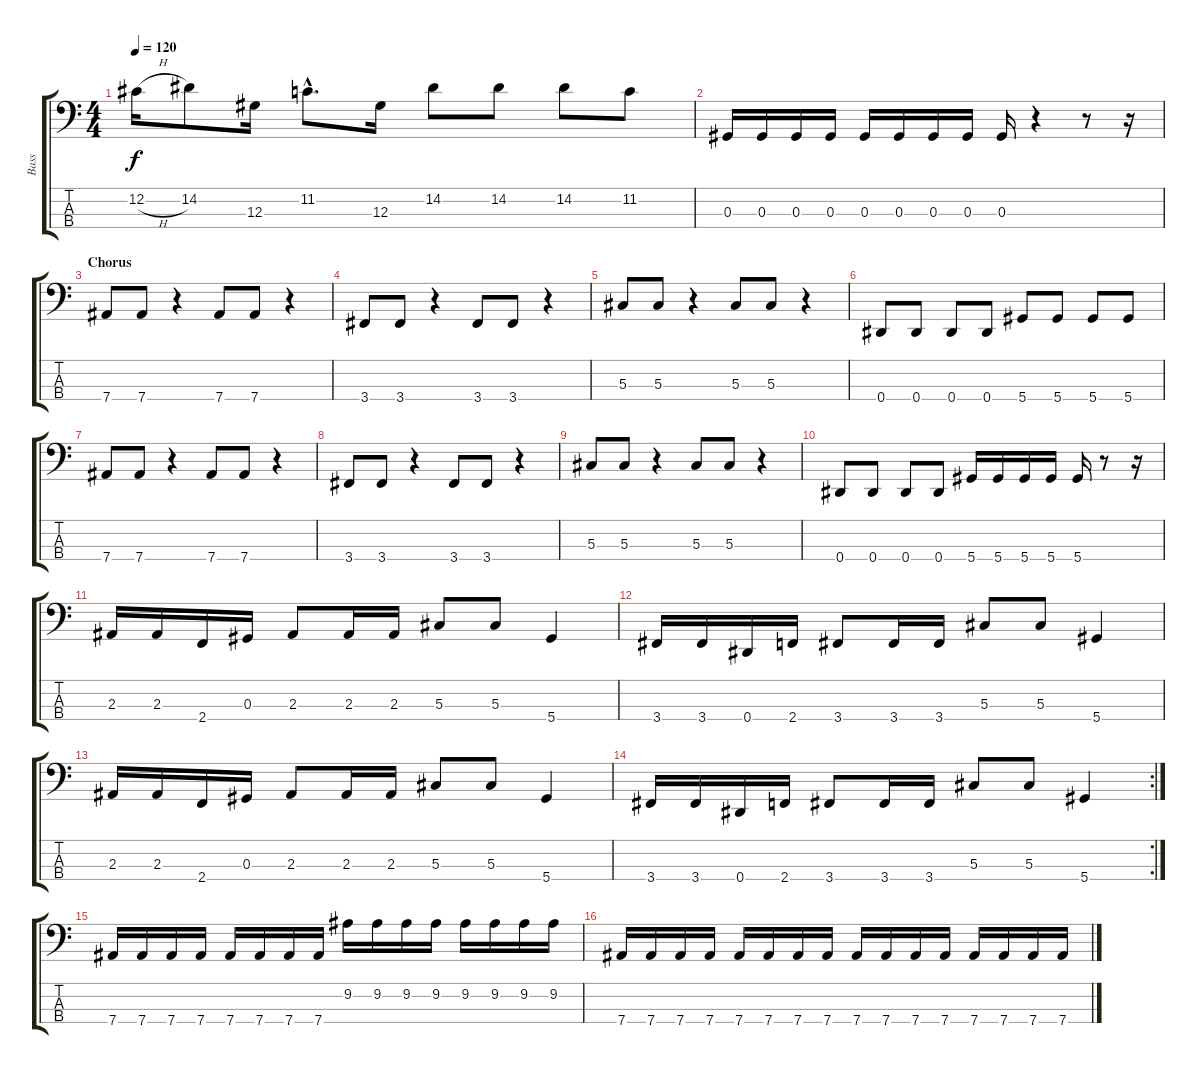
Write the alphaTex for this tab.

\track ("Bass" "Bass") {instrument electricbasspick}
\staff {score tabs}
\tuning (Gb2 Db2 Ab1 Eb1) {hide}
\ts (4 4)
\tempo 120
\clef f4
\ks c
12.2{h}.16{dy f} 14.2.8 12.3.16 11.2{hac}.8{d} 12.3.16 14.2.8 14.2.8 14.2.8 11.2.8 |
0.3.16 0.3.16 0.3.16 0.3.16 0.3.16 0.3.16 0.3.16 0.3.16 0.3.16 r.4 r.8 r.16 |
\section ("" "Chorus")
7.4.8 7.4.8 r.4 7.4.8 7.4.8 r.4 |
3.4.8 3.4.8 r.4 3.4.8 3.4.8 r.4 |
5.3.8 5.3.8 r.4 5.3.8 5.3.8 r.4 |
0.4.8 0.4.8 0.4.8 0.4.8 5.4.8 5.4.8 5.4.8 5.4.8 |
7.4.8 7.4.8 r.4 7.4.8 7.4.8 r.4 |
3.4.8 3.4.8 r.4 3.4.8 3.4.8 r.4 |
5.3.8 5.3.8 r.4 5.3.8 5.3.8 r.4 |
0.4.8 0.4.8 0.4.8 0.4.8 5.4.16 5.4.16 5.4.16 5.4.16 5.4.16 r.8 r.16 |
2.3.16 2.3.16 2.4.16 0.3.16 2.3.8 2.3.16 2.3.16 5.3.8 5.3.8 5.4.4 |
3.4.16 3.4.16 0.4.16 2.4.16 3.4.8 3.4.16 3.4.16 5.3.8 5.3.8 5.4.4 |
2.3.16 2.3.16 2.4.16 0.3.16 2.3.8 2.3.16 2.3.16 5.3.8 5.3.8 5.4.4 |
\rc 2
3.4.16 3.4.16 0.4.16 2.4.16 3.4.8 3.4.16 3.4.16 5.3.8 5.3.8 5.4.4 |
7.4.16 7.4.16 7.4.16 7.4.16 7.4.16 7.4.16 7.4.16 7.4.16 9.2.16 9.2.16 9.2.16 9.2.16 9.2.16 9.2.16 9.2.16 9.2.16 |
7.4.16 7.4.16 7.4.16 7.4.16 7.4.16 7.4.16 7.4.16 7.4.16 7.4.16 7.4.16 7.4.16 7.4.16 7.4.16 7.4.16 7.4.16 7.4.16
